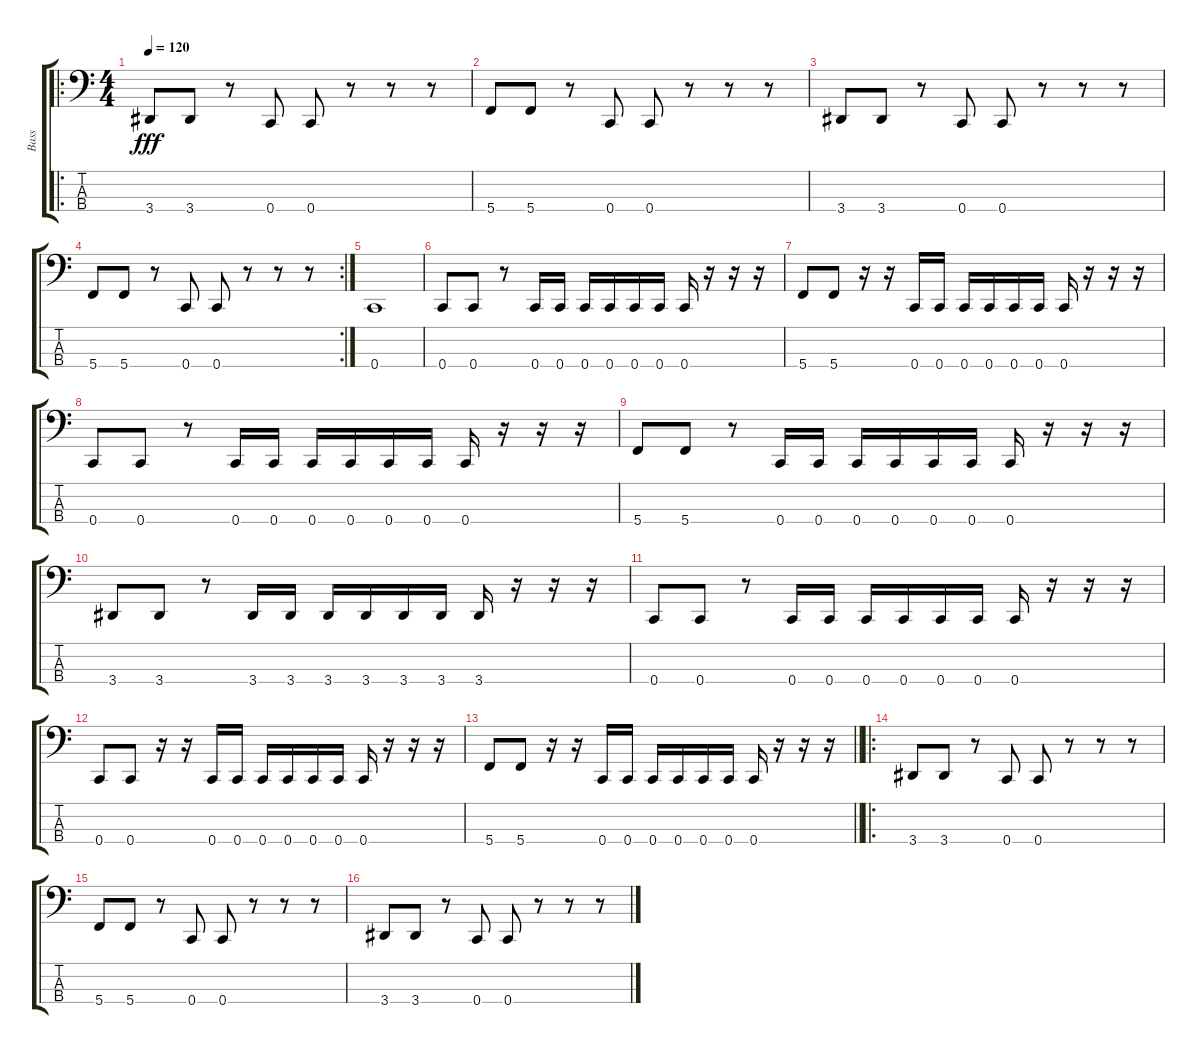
\track ("Bass" "Bass") {instrument electricbasspick}
\staff {score tabs}
\tuning (F2 C2 G1 C1) {hide}
\ro
\ts (4 4)
\tempo 120
\clef f4
\ks c
3.4.8{dy fff} 3.4.8 r.8 0.4.8 0.4.8 r.8 r.8 r.8 |
5.4.8 5.4.8 r.8 0.4.8 0.4.8 r.8 r.8 r.8 |
3.4.8 3.4.8 r.8 0.4.8 0.4.8 r.8 r.8 r.8 |
\rc 2
5.4.8 5.4.8 r.8 0.4.8 0.4.8 r.8 r.8 r.8 |
0.4.1 |
0.4.8 0.4.8 r.8 0.4.16 0.4.16 0.4.16 0.4.16 0.4.16 0.4.16 0.4.16 r.16 r.16 r.16 |
5.4.8 5.4.8 r.16 r.16 0.4.16 0.4.16 0.4.16 0.4.16 0.4.16 0.4.16 0.4.16 r.16 r.16 r.16 |
0.4.8 0.4.8 r.8 0.4.16 0.4.16 0.4.16 0.4.16 0.4.16 0.4.16 0.4.16 r.16 r.16 r.16 |
5.4.8 5.4.8 r.8 0.4.16 0.4.16 0.4.16 0.4.16 0.4.16 0.4.16 0.4.16 r.16 r.16 r.16 |
3.4.8 3.4.8 r.8 3.4.16 3.4.16 3.4.16 3.4.16 3.4.16 3.4.16 3.4.16 r.16 r.16 r.16 |
0.4.8 0.4.8 r.8 0.4.16 0.4.16 0.4.16 0.4.16 0.4.16 0.4.16 0.4.16 r.16 r.16 r.16 |
0.4.8 0.4.8 r.16 r.16 0.4.16 0.4.16 0.4.16 0.4.16 0.4.16 0.4.16 0.4.16 r.16 r.16 r.16 |
\barLineRight lightlight
5.4.8 5.4.8 r.16 r.16 0.4.16 0.4.16 0.4.16 0.4.16 0.4.16 0.4.16 0.4.16 r.16 r.16 r.16 |
\ro
3.4.8 3.4.8 r.8 0.4.8 0.4.8 r.8 r.8 r.8 |
5.4.8 5.4.8 r.8 0.4.8 0.4.8 r.8 r.8 r.8 |
3.4.8 3.4.8 r.8 0.4.8 0.4.8 r.8 r.8 r.8
